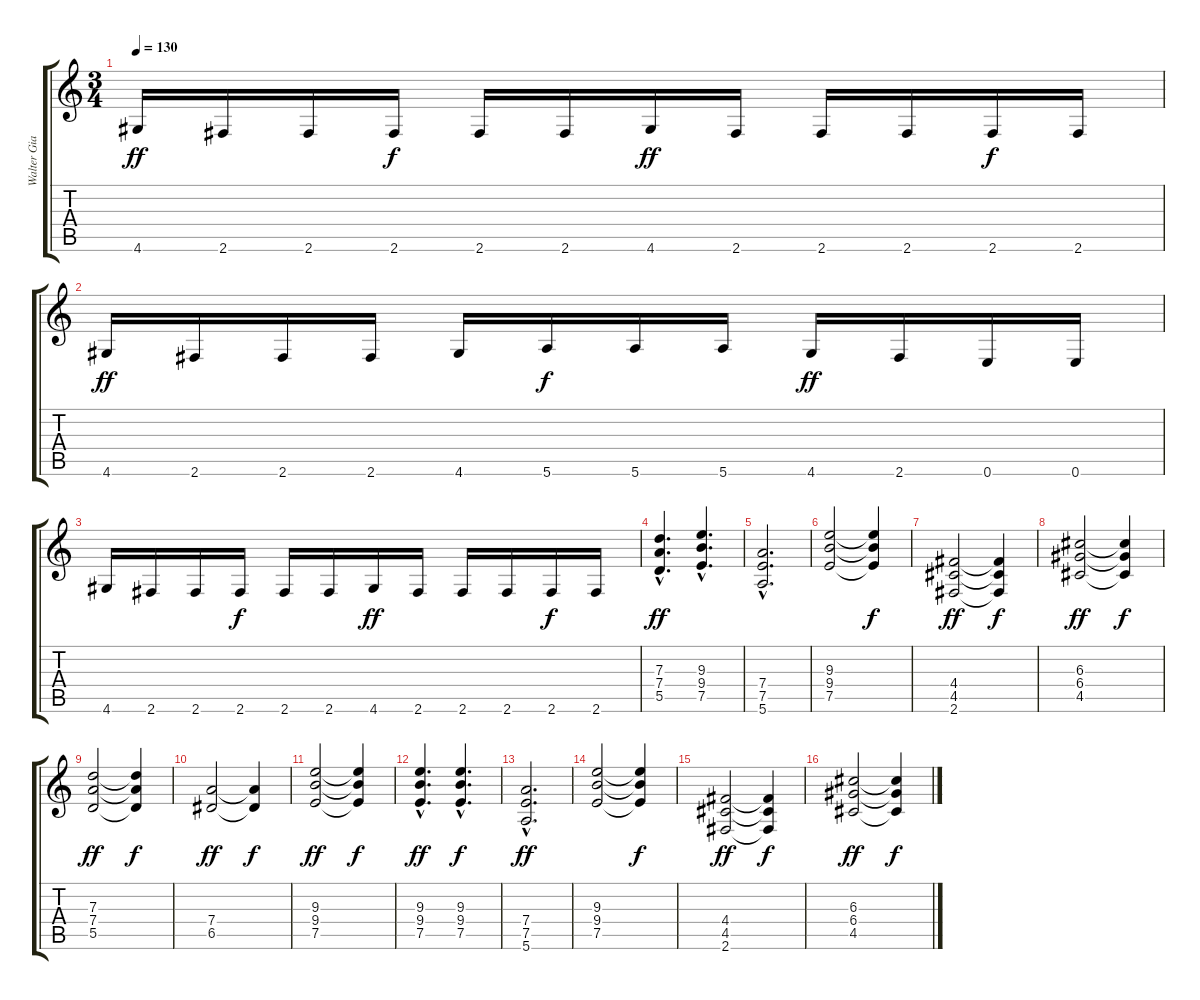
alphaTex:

\track ("Walter Giardino" "Walter Gia") {instrument overdrivenguitar}
\staff {score tabs}
\tuning (E4 B3 G3 D3 A2 E2) {hide}
\ts (3 4)
\tempo 130
\clef g2
\ks c
4.6.16{dy ff} 2.6.16 2.6.16 2.6.16{dy f} 2.6.16 2.6.16 4.6.16{dy ff} 2.6.16 2.6.16 2.6.16 2.6.16{dy f} 2.6.16 |
4.6.16{dy ff} 2.6.16 2.6.16 2.6.16 4.6.16 5.6.16{dy f} 5.6.16 5.6.16 4.6.16{dy ff} 2.6.16 0.6.16 0.6.16 |
4.6.16 2.6.16 2.6.16 2.6.16{dy f} 2.6.16 2.6.16 4.6.16{dy ff} 2.6.16 2.6.16 2.6.16 2.6.16{dy f} 2.6.16 |
(7.3{hac} 7.4{hac} 5.5{hac}).4{d dy ff} (9.3{hac} 9.4{hac} 7.5{hac}).4{d} |
(7.4{hac} 7.5{hac} 5.6{hac}).2{d} |
(9.3 9.4 7.5).2 (9.3{t} 9.4{t} 7.5{t}).4{dy f} |
(4.4 4.5 2.6).2{dy ff} (4.4{t} 4.5{t} 2.6{t}).4{dy f} |
(6.3 6.4 4.5).2{dy ff} (6.3{t} 6.4{t} 4.5{t}).4{dy f} |
(7.3 7.4 5.5).2{dy ff} (7.3{t} 7.4{t} 5.5{t}).4{dy f} |
(7.4 6.5).2{dy ff} (7.4{t} 6.5{t}).4{dy f} |
(9.3 9.4 7.5).2{dy ff} (9.3{t} 9.4{t} 7.5{t}).4{dy f} |
(9.3{hac} 9.4{hac} 7.5{hac}).4{d dy ff} (9.3{hac} 9.4{hac} 7.5{hac}).4{d dy f} |
(7.4{hac} 7.5{hac} 5.6{hac}).2{d dy ff} |
(9.3 9.4 7.5).2 (9.3{t} 9.4{t} 7.5{t}).4{dy f} |
(4.4 4.5 2.6).2{dy ff} (4.4{t} 4.5{t} 2.6{t}).4{dy f} |
(6.3 6.4 4.5).2{dy ff} (6.3{t} 6.4{t} 4.5{t}).4{dy f}
